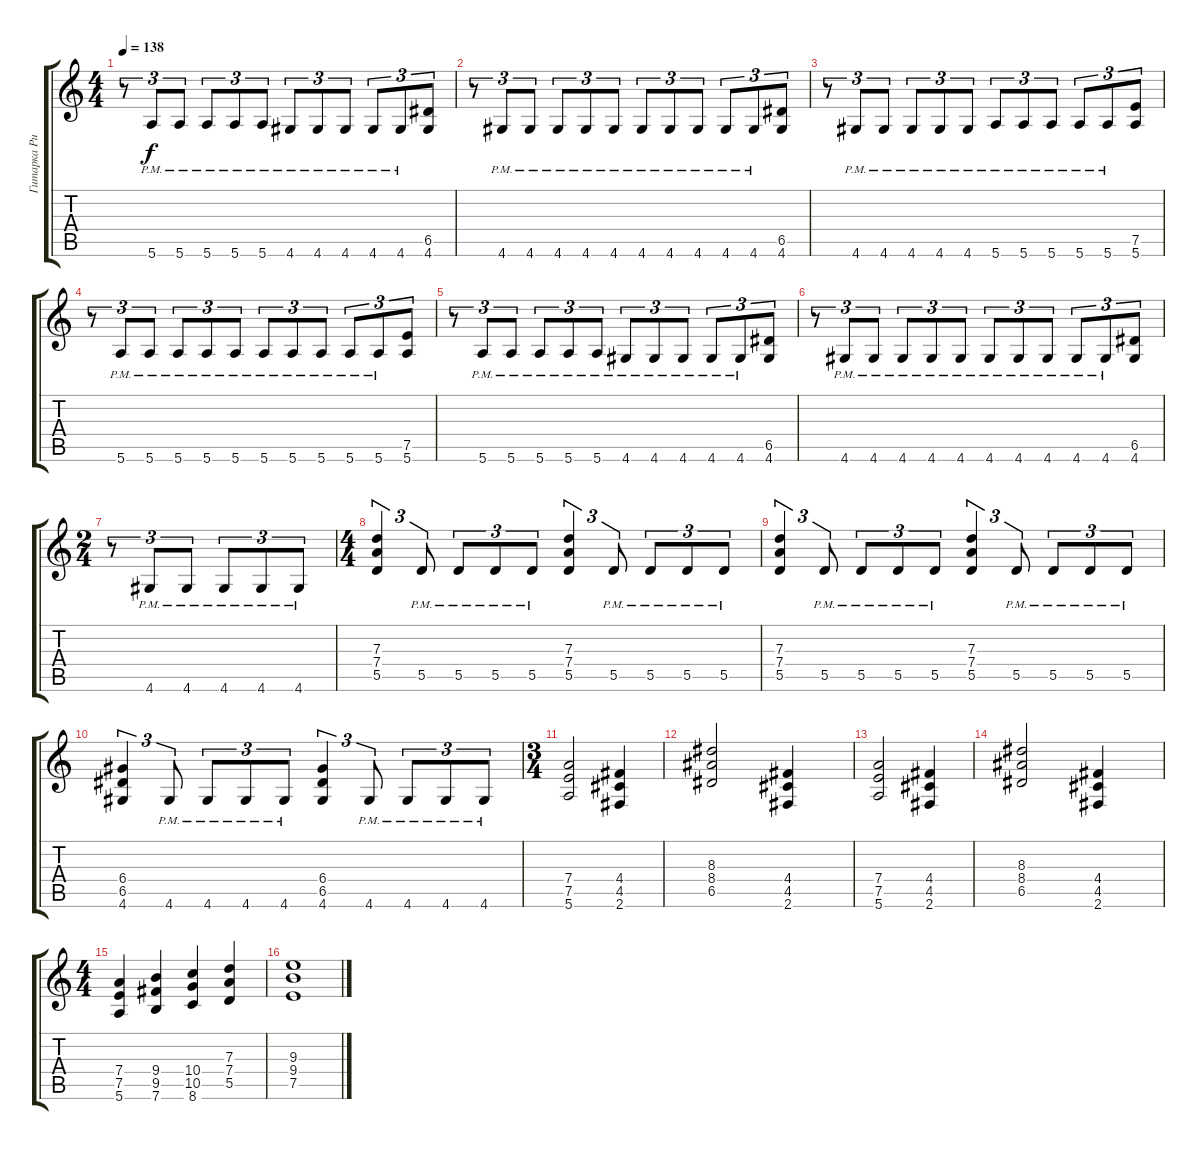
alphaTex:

\track ("Гитарка Ритм" "Гитарка Ри") {instrument distortionguitar}
\staff {score tabs}
\tuning (E4 B3 G3 D3 A2 E2) {hide}
\ts (4 4)
\tempo 138
\clef g2
\ks c
r.8{tu (3 2) dy f} 5.6{pm}.8{tu (3 2)} 5.6{pm}.8{tu (3 2)} 5.6{pm}.8{tu (3 2)} 5.6{pm}.8{tu (3 2)} 5.6{pm}.8{tu (3 2)} 4.6{pm}.8{tu (3 2)} 4.6{pm}.8{tu (3 2)} 4.6{pm}.8{tu (3 2)} 4.6{pm}.8{tu (3 2)} 4.6{pm}.8{tu (3 2)} (6.5 4.6).8{tu (3 2)} |
r.8{tu (3 2)} 4.6{pm}.8{tu (3 2)} 4.6{pm}.8{tu (3 2)} 4.6{pm}.8{tu (3 2)} 4.6{pm}.8{tu (3 2)} 4.6{pm}.8{tu (3 2)} 4.6{pm}.8{tu (3 2)} 4.6{pm}.8{tu (3 2)} 4.6{pm}.8{tu (3 2)} 4.6{pm}.8{tu (3 2)} 4.6{pm}.8{tu (3 2)} (6.5 4.6).8{tu (3 2)} |
r.8{tu (3 2)} 4.6{pm}.8{tu (3 2)} 4.6{pm}.8{tu (3 2)} 4.6{pm}.8{tu (3 2)} 4.6{pm}.8{tu (3 2)} 4.6{pm}.8{tu (3 2)} 5.6{pm}.8{tu (3 2)} 5.6{pm}.8{tu (3 2)} 5.6{pm}.8{tu (3 2)} 5.6{pm}.8{tu (3 2)} 5.6{pm}.8{tu (3 2)} (7.5 5.6).8{tu (3 2)} |
r.8{tu (3 2)} 5.6{pm}.8{tu (3 2)} 5.6{pm}.8{tu (3 2)} 5.6{pm}.8{tu (3 2)} 5.6{pm}.8{tu (3 2)} 5.6{pm}.8{tu (3 2)} 5.6{pm}.8{tu (3 2)} 5.6{pm}.8{tu (3 2)} 5.6{pm}.8{tu (3 2)} 5.6{pm}.8{tu (3 2)} 5.6{pm}.8{tu (3 2)} (7.5 5.6).8{tu (3 2)} |
r.8{tu (3 2)} 5.6{pm}.8{tu (3 2)} 5.6{pm}.8{tu (3 2)} 5.6{pm}.8{tu (3 2)} 5.6{pm}.8{tu (3 2)} 5.6{pm}.8{tu (3 2)} 4.6{pm}.8{tu (3 2)} 4.6{pm}.8{tu (3 2)} 4.6{pm}.8{tu (3 2)} 4.6{pm}.8{tu (3 2)} 4.6{pm}.8{tu (3 2)} (6.5 4.6).8{tu (3 2)} |
r.8{tu (3 2)} 4.6{pm}.8{tu (3 2)} 4.6{pm}.8{tu (3 2)} 4.6{pm}.8{tu (3 2)} 4.6{pm}.8{tu (3 2)} 4.6{pm}.8{tu (3 2)} 4.6{pm}.8{tu (3 2)} 4.6{pm}.8{tu (3 2)} 4.6{pm}.8{tu (3 2)} 4.6{pm}.8{tu (3 2)} 4.6{pm}.8{tu (3 2)} (6.5 4.6).8{tu (3 2)} |
\ts (2 4)
r.8{tu (3 2)} 4.6{pm}.8{tu (3 2)} 4.6{pm}.8{tu (3 2)} 4.6{pm}.8{tu (3 2)} 4.6{pm}.8{tu (3 2)} 4.6{pm}.8{tu (3 2)} |
\ts (4 4)
(7.3 7.4 5.5).4{tu (3 2)} 5.5{pm}.8{tu (3 2)} 5.5{pm}.8{tu (3 2)} 5.5{pm}.8{tu (3 2)} 5.5{pm}.8{tu (3 2)} (7.3 7.4 5.5).4{tu (3 2)} 5.5{pm}.8{tu (3 2)} 5.5{pm}.8{tu (3 2)} 5.5{pm}.8{tu (3 2)} 5.5{pm}.8{tu (3 2)} |
(7.3 7.4 5.5).4{tu (3 2)} 5.5{pm}.8{tu (3 2)} 5.5{pm}.8{tu (3 2)} 5.5{pm}.8{tu (3 2)} 5.5{pm}.8{tu (3 2)} (7.3 7.4 5.5).4{tu (3 2)} 5.5{pm}.8{tu (3 2)} 5.5{pm}.8{tu (3 2)} 5.5{pm}.8{tu (3 2)} 5.5{pm}.8{tu (3 2)} |
(6.4 6.5 4.6).4{tu (3 2)} 4.6{pm}.8{tu (3 2)} 4.6{pm}.8{tu (3 2)} 4.6{pm}.8{tu (3 2)} 4.6{pm}.8{tu (3 2)} (6.4 6.5 4.6).4{tu (3 2)} 4.6{pm}.8{tu (3 2)} 4.6{pm}.8{tu (3 2)} 4.6{pm}.8{tu (3 2)} 4.6{pm}.8{tu (3 2)} |
\ts (3 4)
(7.4 7.5 5.6).2 (4.4 4.5 2.6).4 |
(8.3 8.4 6.5).2 (4.4 4.5 2.6).4 |
(7.4 7.5 5.6).2 (4.4 4.5 2.6).4 |
(8.3 8.4 6.5).2 (4.4 4.5 2.6).4 |
\ts (4 4)
(7.4 7.5 5.6).4 (9.4 9.5 7.6).4 (10.4 10.5 8.6).4 (7.3 7.4 5.5).4 |
(9.3 9.4 7.5).1
